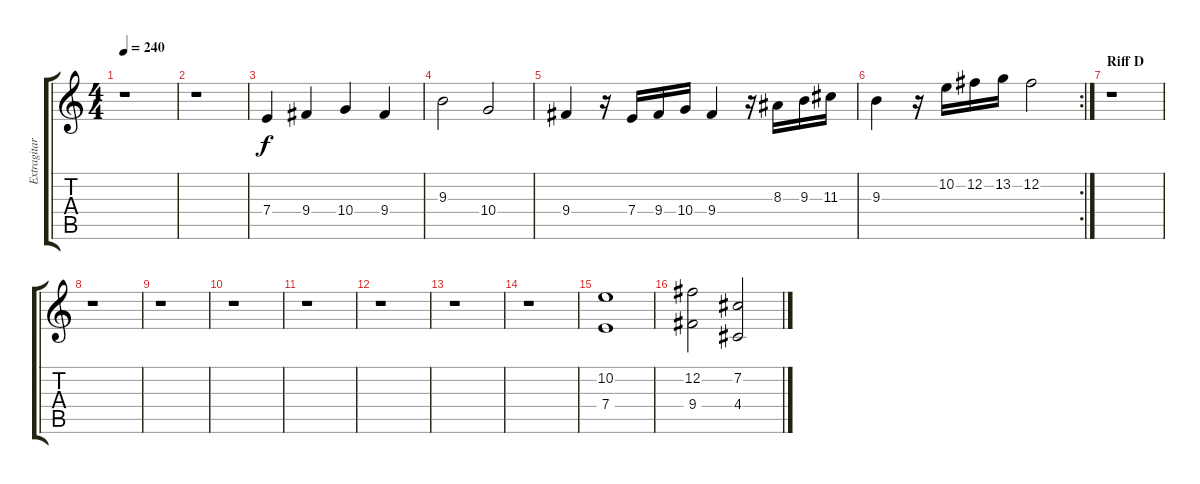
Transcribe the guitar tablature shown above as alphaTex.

\track ("Extragitarr" "Extragitar") {instrument distortionguitar}
\staff {score tabs}
\tuning (B3 Gb3 D3 A2 E2 B1) {hide}
\ts (4 4)
\tempo 240
\clef g2
\ks c
r.1{dy f} |
r.1 |
7.4.4 9.4.4 10.4.4 9.4.4 |
9.3.2 10.4.2 |
9.4.4 r.16 7.4.16 9.4.16 10.4.16 9.4.4 r.16 8.3.16 9.3.16 11.3.16 |
\rc 2
9.3.4 r.16 10.2.16 12.2.16 13.2.16 12.2.2 |
\section ("" "Riff D")
r.1 |
r.1 |
r.1 |
r.1 |
r.1 |
r.1 |
r.1 |
r.1 |
(10.2 7.4).1 |
(12.2 9.4).2 (7.2 4.4).2
